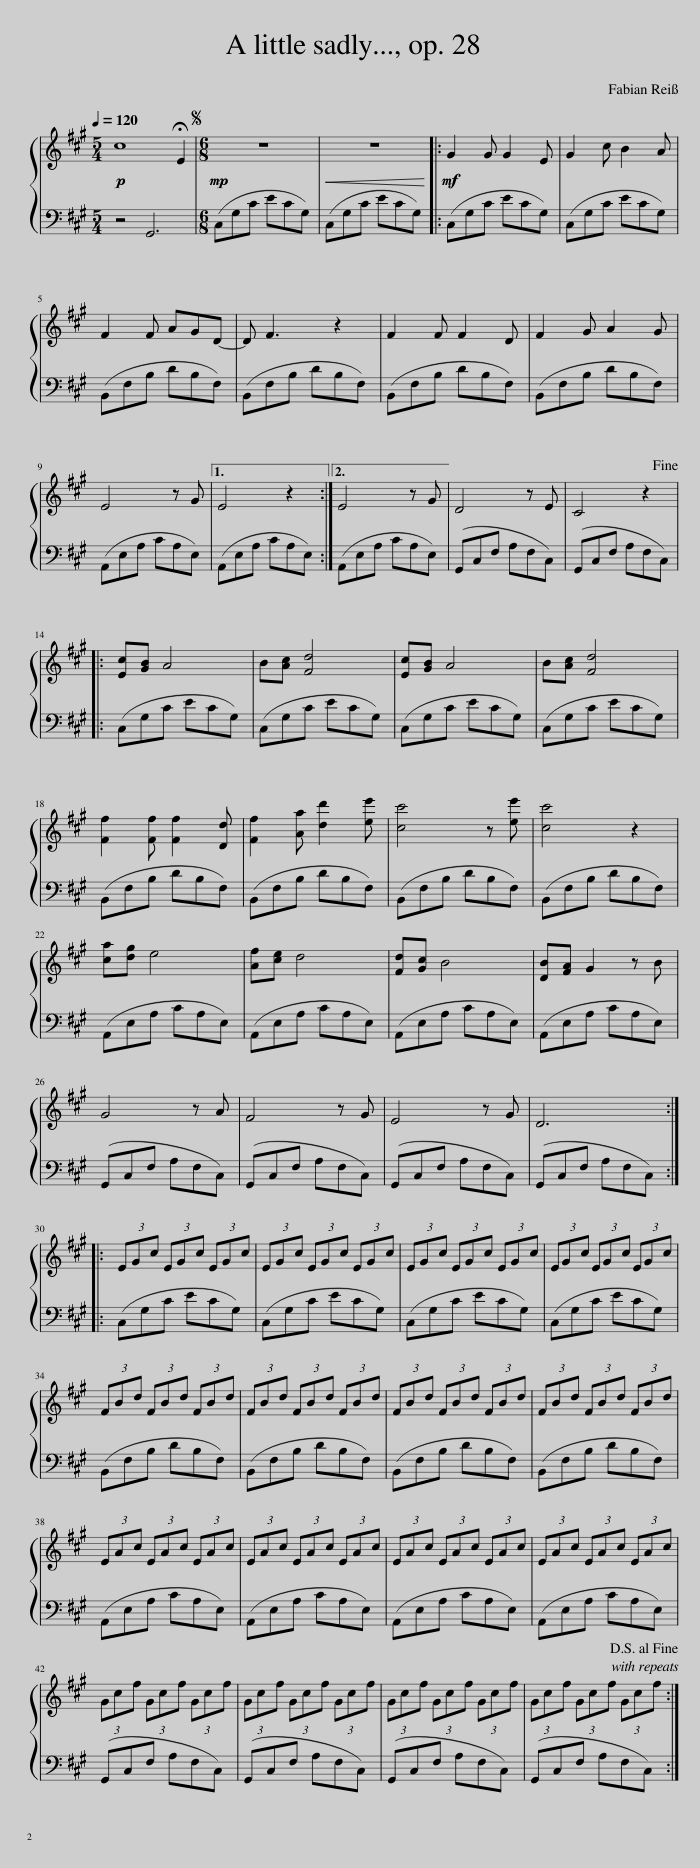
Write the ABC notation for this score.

X:1
%%score { 1 | 2 }
L:1/8
Q:1/4=120
M:5/4
I:linebreak $
K:A
V:1 treble
V:2 bass
V:1
!p! c8 !fermata!E2 |[M:6/8]S!mp! z6 |!<(! z6!<)! |:!mf! G2 G G2 E | G2 c B2 A |$ %5
 F2 F AGD- | D F3 z2 | F2 F F2 D | F2 G A2 G |$ E4 z G |1 %10
 E4 z2 :|2 E4 z G || D4 z E | C4 z2!fine! |:$ [Ec][GB] A4 | %15
 B[Ac] [Fd]4 | [Ec][GB] A4 | B[Ac] [Fd]4 |$ [Ff]2 [Ff] [Ff]2 [Dd] | [Ff]2 [Aa] [dd']2 [ee'] | %20
 [cc']4 z [ee'] | [cc']4 z2 |$ [ca][dg] e4 | [Af][ce] d4 | [Fd][Gc] B4 | %25
 [DB][FA] G2 z B |$ G4 z A | F4 z G | E4 z G | D6 ::$ %30
 (3EGc (3EGc (3EGc | (3EGc (3EGc (3EGc | (3EGc (3EGc (3EGc | (3EGc (3EGc (3EGc |$ (3FBd (3FBd (3FBd | %35
 (3FBd (3FBd (3FBd | (3FBd (3FBd (3FBd | (3FBd (3FBd (3FBd |$ (3EAc (3EAc (3EAc | (3EAc (3EAc (3EAc | %40
 (3EAc (3EAc (3EAc | (3EAc (3EAc (3EAc |$ (3Gcf (3Gcf (3Gcf | (3Gcf (3Gcf (3Gcf | (3Gcf (3Gcf (3Gcf | %45
 (3Gcf (3Gcf (3Gcf!D.S.! :| %46
V:2
 z4 G,,6 |[M:6/8] (C,G,C ECG,) | (C,G,C ECG,) |: (C,G,C ECG,) | (C,G,C ECG,) |$ %5
 (B,,F,B, DB,F,) | (B,,F,B, DB,F,) | (B,,F,B, DB,F,) | (B,,F,B, DB,F,) |$ (A,,E,A, CA,E,) |1 %10
 (A,,E,A, CA,E,) :|2 (A,,E,A, CA,E,) || (G,,C,F, A,F,C,) | (G,,C,F, A,F,C,) |:$ (C,G,C ECG,) | %15
 (C,G,C ECG,) | (C,G,C ECG,) | (C,G,C ECG,) |$ (B,,F,B, DB,F,) | (B,,F,B, DB,F,) | %20
 (B,,F,B, DB,F,) | (B,,F,B, DB,F,) |$ (A,,E,A, CA,E,) | (A,,E,A, CA,E,) | (A,,E,A, CA,E,) | %25
 (A,,E,A, CA,E,) |$ (G,,C,F, A,F,C,) | (G,,C,F, A,F,C,) | (G,,C,F, A,F,C,) | (G,,C,F, A,F,C,) ::$ %30
 (C,G,C ECG,) | (C,G,C ECG,) | (C,G,C ECG,) | (C,G,C ECG,) |$ (B,,F,B, DB,F,) | %35
 (B,,F,B, DB,F,) | (B,,F,B, DB,F,) | (B,,F,B, DB,F,) |$ (A,,E,A, CA,E,) | (A,,E,A, CA,E,) | %40
 (A,,E,A, CA,E,) | (A,,E,A, CA,E,) |$ (G,,C,F, A,F,C,) | (G,,C,F, A,F,C,) | (G,,C,F, A,F,C,) | %45
 (G,,C,F, A,F,C,) :| %46
